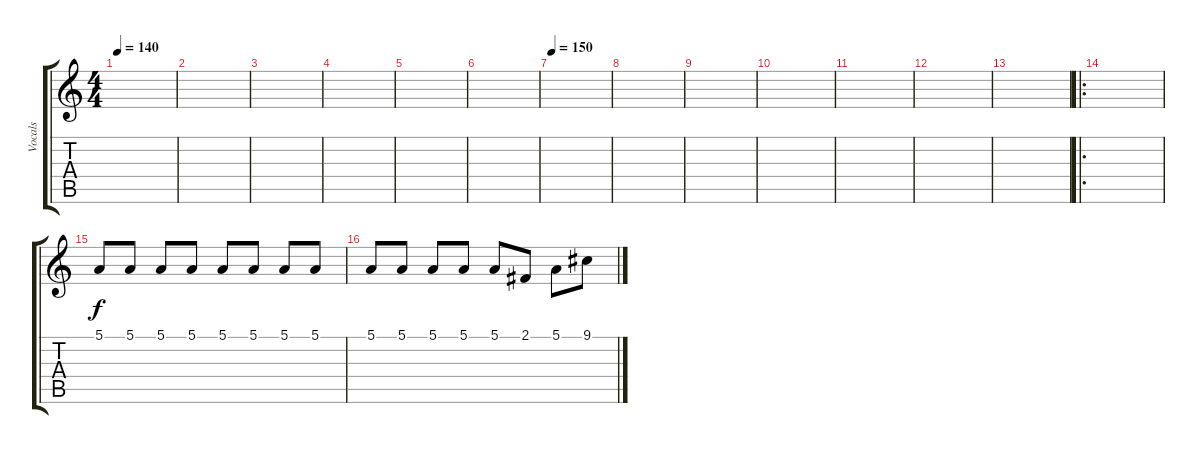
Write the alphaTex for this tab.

\track ("Vocals" "Vocals") {instrument lead6voice}
\staff {score tabs}
\tuning (E4 B3 G3 D3 A2 E2) {hide}
\ts (4 4)
\tempo 140
\clef g2
\ks c
|
|
|
|
|
|
\tempo 150
|
|
|
|
|
|
|
\ro
|
5.1.8 5.1.8 5.1.8 5.1.8 5.1.8 5.1.8 5.1.8 5.1.8 |
5.1.8 5.1.8 5.1.8 5.1.8 5.1.8 2.1.8 5.1.8 9.1.8
